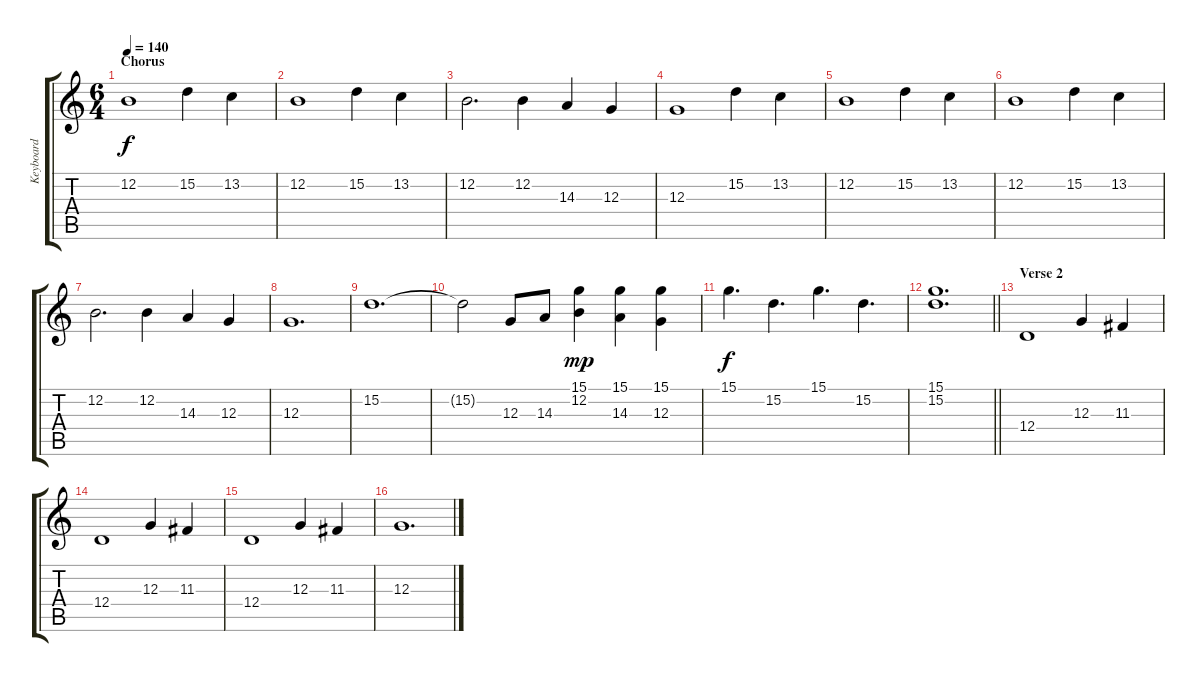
\track ("Keyboard" "Keyboard") {instrument stringensemble1}
\staff {score tabs}
\tuning (E4 B3 G3 D3 A2 E2) {hide}
\ts (6 4)
\section ("" "Chorus")
\tempo 140
\clef g2
\ks c
12.2.1{dy f} 15.2.4 13.2.4 |
12.2.1 15.2.4 13.2.4 |
12.2.2{d} 12.2.4 14.3.4 12.3.4 |
12.3.1 15.2.4 13.2.4 |
12.2.1 15.2.4 13.2.4 |
12.2.1 15.2.4 13.2.4 |
12.2.2{d} 12.2.4 14.3.4 12.3.4 |
12.3.1{d} |
15.2.1{d} |
15.2{t}.2 12.3.8 14.3.8 (15.1 12.2).4{dy mp} (15.1 14.3).4 (15.1 12.3).4 |
15.1.4{d dy f} 15.2.4{d} 15.1.4{d} 15.2.4{d} |
\barLineRight lightlight
(15.1 15.2).1{d} |
\section ("" "Verse 2")
12.4.1 12.3.4 11.3.4 |
12.4.1 12.3.4 11.3.4 |
12.4.1 12.3.4 11.3.4 |
12.3.1{d}
